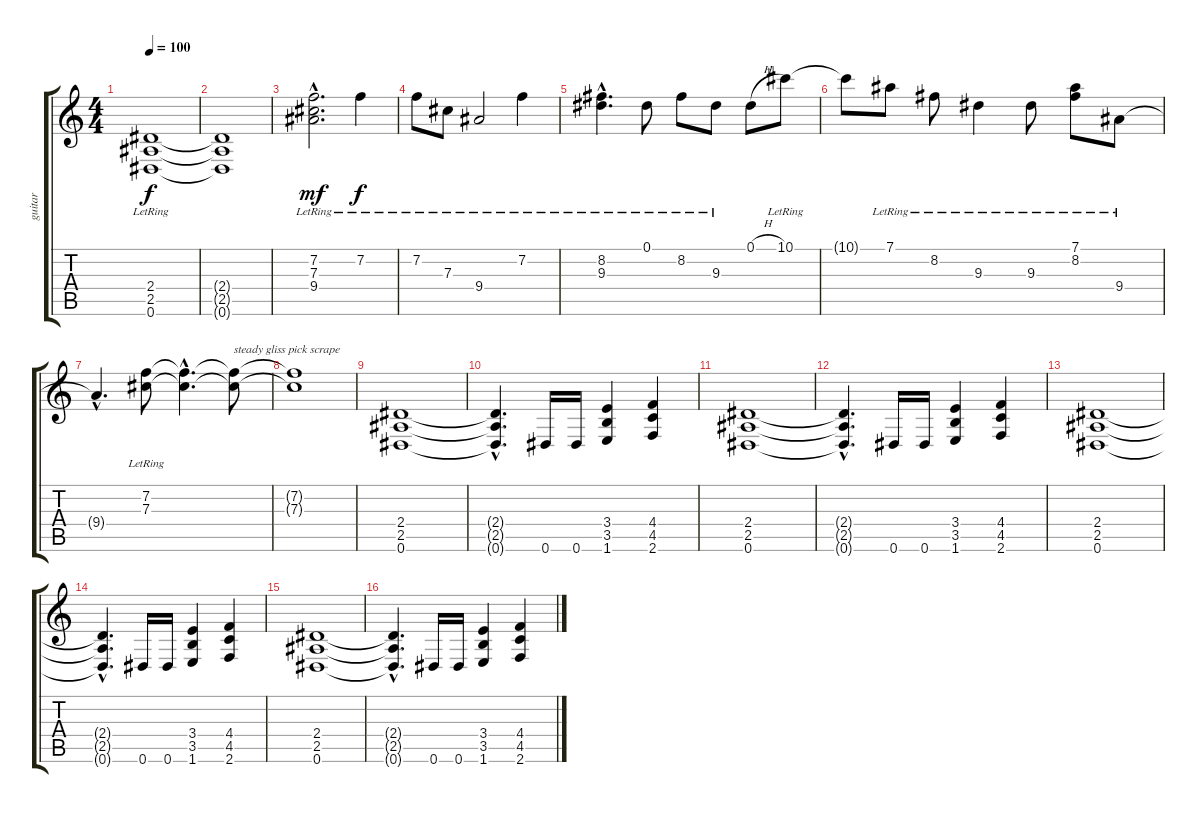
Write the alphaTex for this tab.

\track ("guitar" "guitar") {instrument overdrivenguitar}
\staff {score tabs}
\tuning (Eb4 Bb3 Gb3 Db3 Ab2 Eb2) {hide}
\ts (4 4)
\tempo 100
\clef g2
\ks c
(2.4{lr} 2.5{lr} 0.6{lr}).1{dy f} |
(2.4{t} 2.5{t} 0.6{t}).1 |
(7.2{hac lr} 7.3{hac lr} 9.4{hac lr}).2{d dy mf} 7.2{lr}.4{dy f} |
7.2{lr}.8 7.3{lr}.8 9.4{lr}.2 7.2{lr}.4 |
(8.2{hac lr} 9.3{hac lr}).4{d} 0.1{lr}.8 8.2{lr}.8 9.3{lr}.8 0.1{h}.8 10.1{lr}.8 |
10.1{t}.8 7.1{lr}.8 8.2{lr}.8 9.3{lr}.4 9.3{lr}.8 (7.1{lr} 8.2{lr}).8 9.4{lr}.8 |
9.4{hac t}.4{d} (7.2{lr} 7.3{lr}).8 (7.2{hac t} 7.3{hac t}).4{d} (7.2{t} 7.3{t}).8{txt "steady gliss pick scrape"} |
(7.2{t} 7.3{t}).1 |
(2.4 2.5 0.6).1 |
(2.4{hac t} 2.5{hac t} 0.6{hac t}).4{d} 0.6.16 0.6.16 (3.4 3.5 1.6).4 (4.4 4.5 2.6).4 |
(2.4 2.5 0.6).1 |
(2.4{hac t} 2.5{hac t} 0.6{hac t}).4{d} 0.6.16 0.6.16 (3.4 3.5 1.6).4 (4.4 4.5 2.6).4 |
(2.4 2.5 0.6).1 |
(2.4{hac t} 2.5{hac t} 0.6{hac t}).4{d} 0.6.16 0.6.16 (3.4 3.5 1.6).4 (4.4 4.5 2.6).4 |
(2.4 2.5 0.6).1 |
(2.4{hac t} 2.5{hac t} 0.6{hac t}).4{d} 0.6.16 0.6.16 (3.4 3.5 1.6).4 (4.4 4.5 2.6).4
